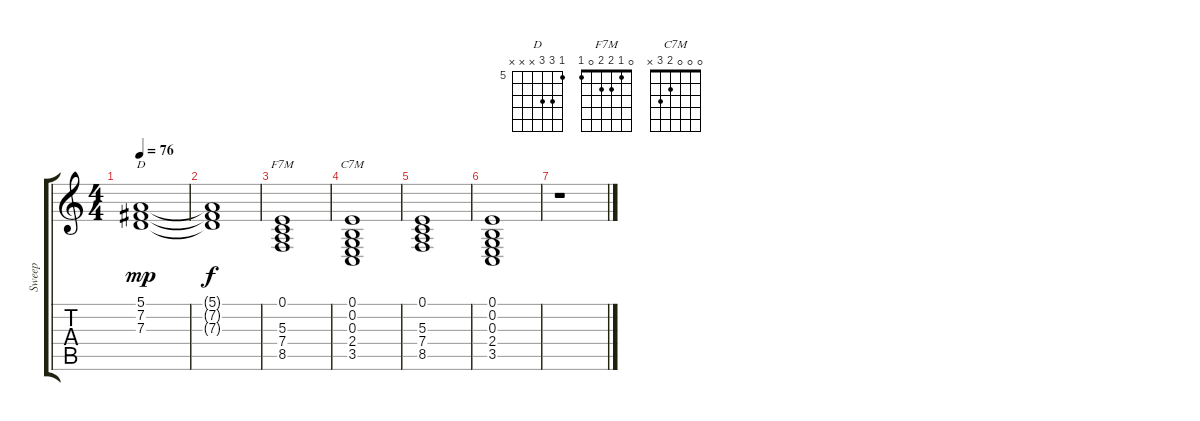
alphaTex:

\track ("Sweep" "Sweep") {instrument pad8sweep}
\staff {score tabs}
\tuning (E4 B3 G3 D3 A2 E2) {hide}
\chord ("D" 5 7 7 x x x) {firstfret 5}
\chord ("F7M" 0 1 2 2 0 1)
\chord ("C7M" 0 0 0 2 3 x)
\ts (4 4)
\tempo 76
\clef g2
\ks c
(5.1 7.2 7.3).1{ch "D" dy mp instrument pad8sweep} |
(5.1{t} 7.2{t} 7.3{t}).1{dy f} |
(0.1 5.3 7.4 8.5).1{ch "F7M"} |
(0.1 0.2 0.3 2.4 3.5).1{ch "C7M"} |
(0.1 5.3 7.4 8.5).1 |
(0.1 0.2 0.3 2.4 3.5).1 |
r.1
